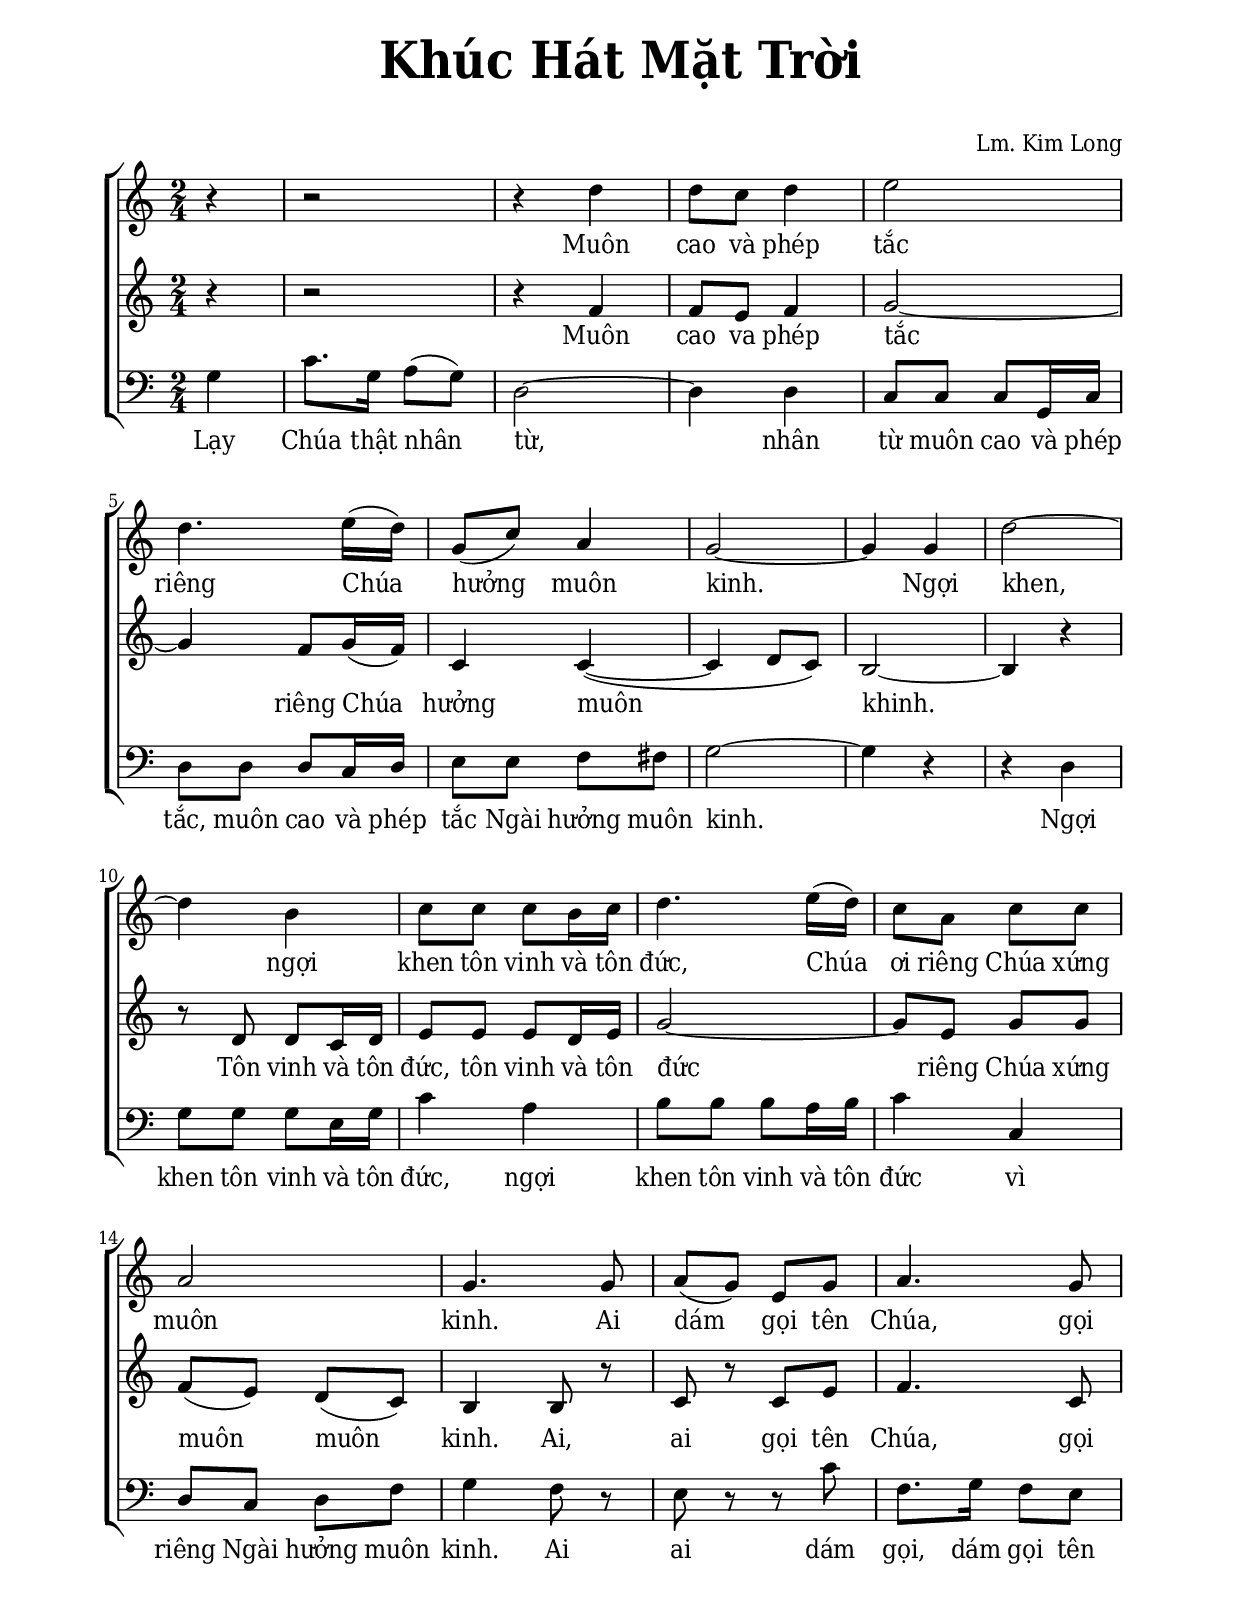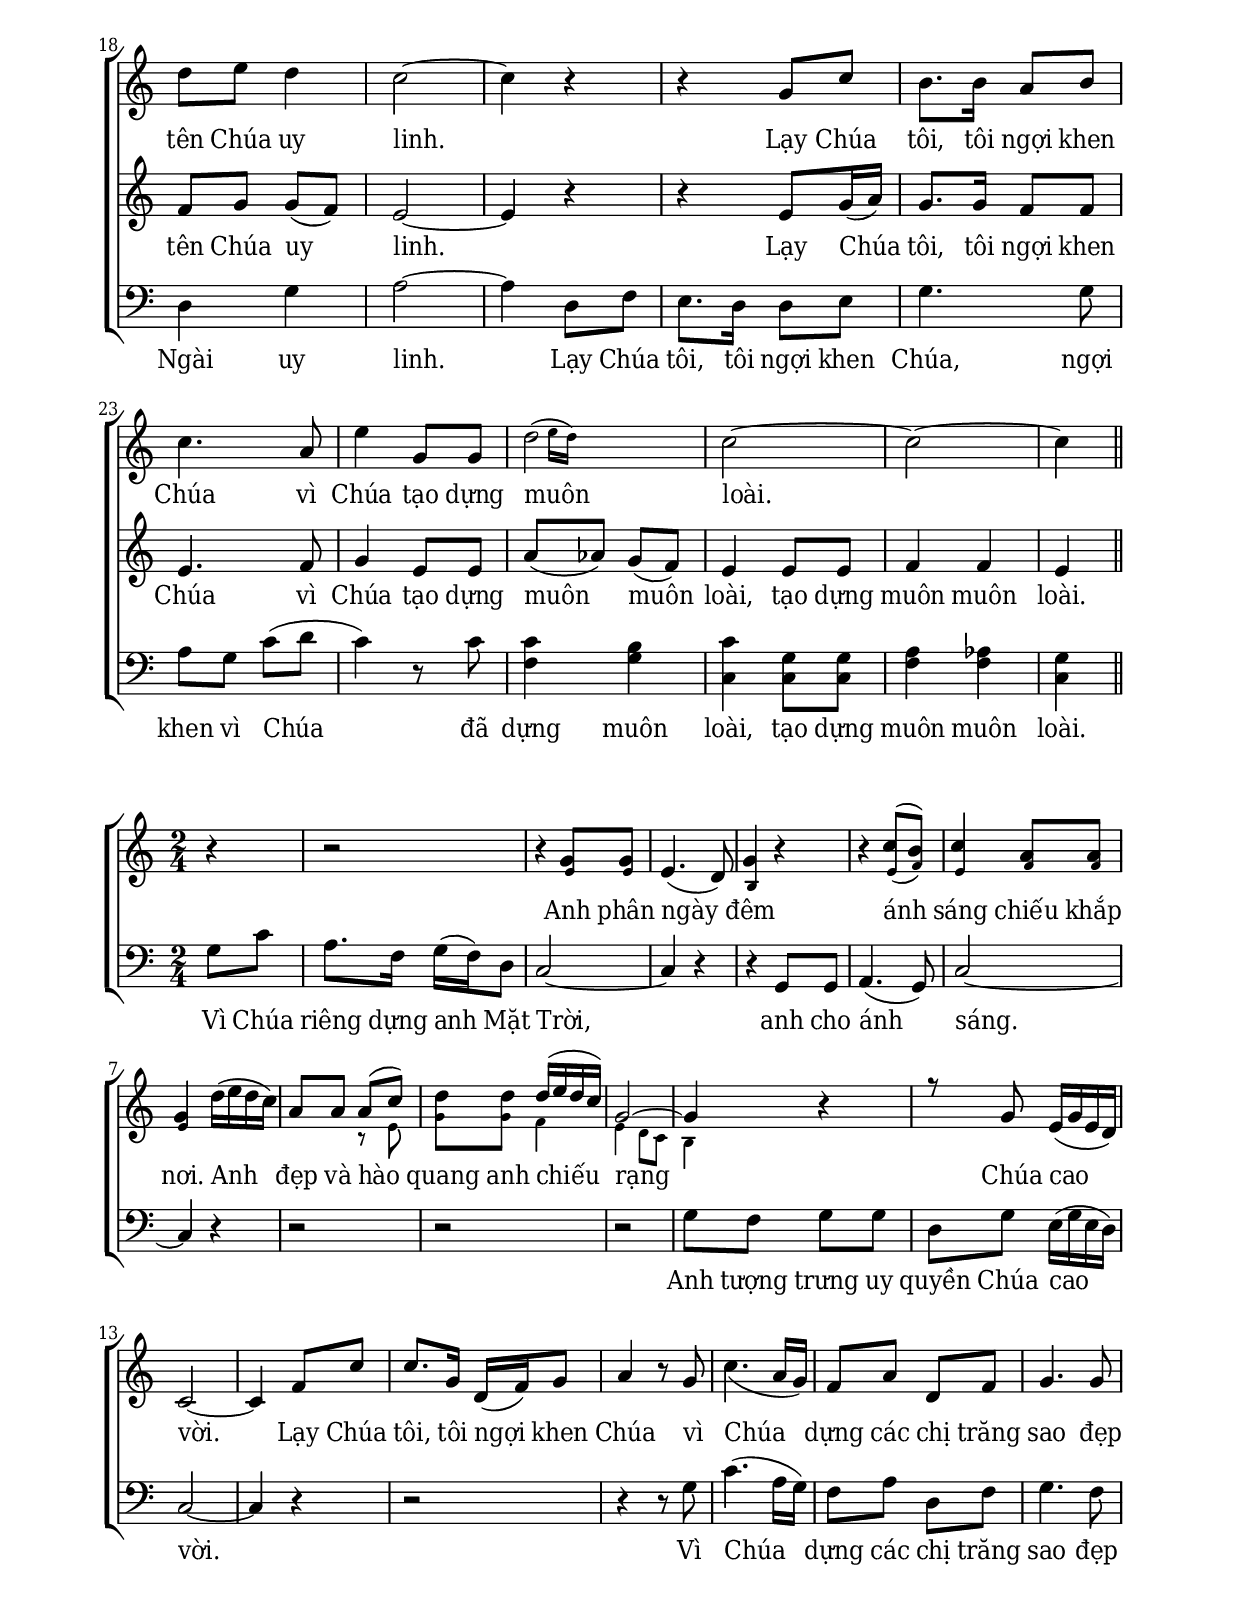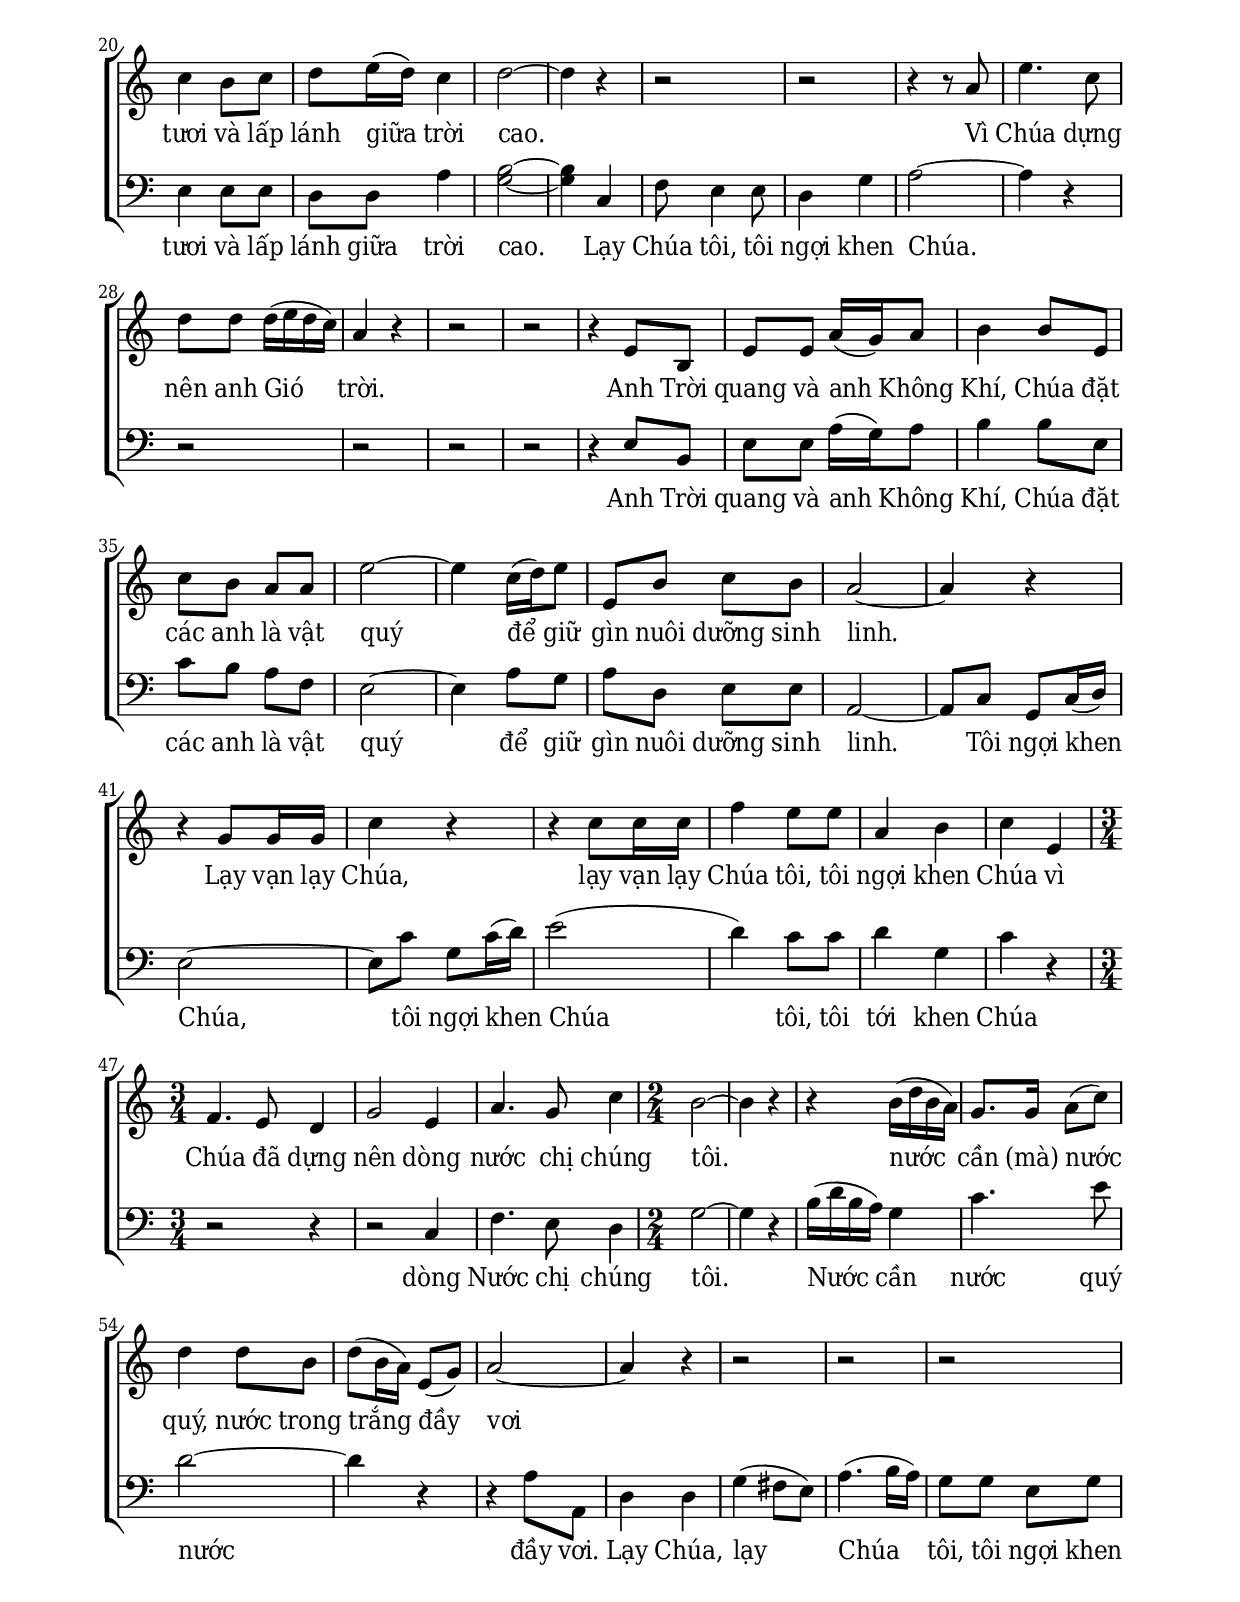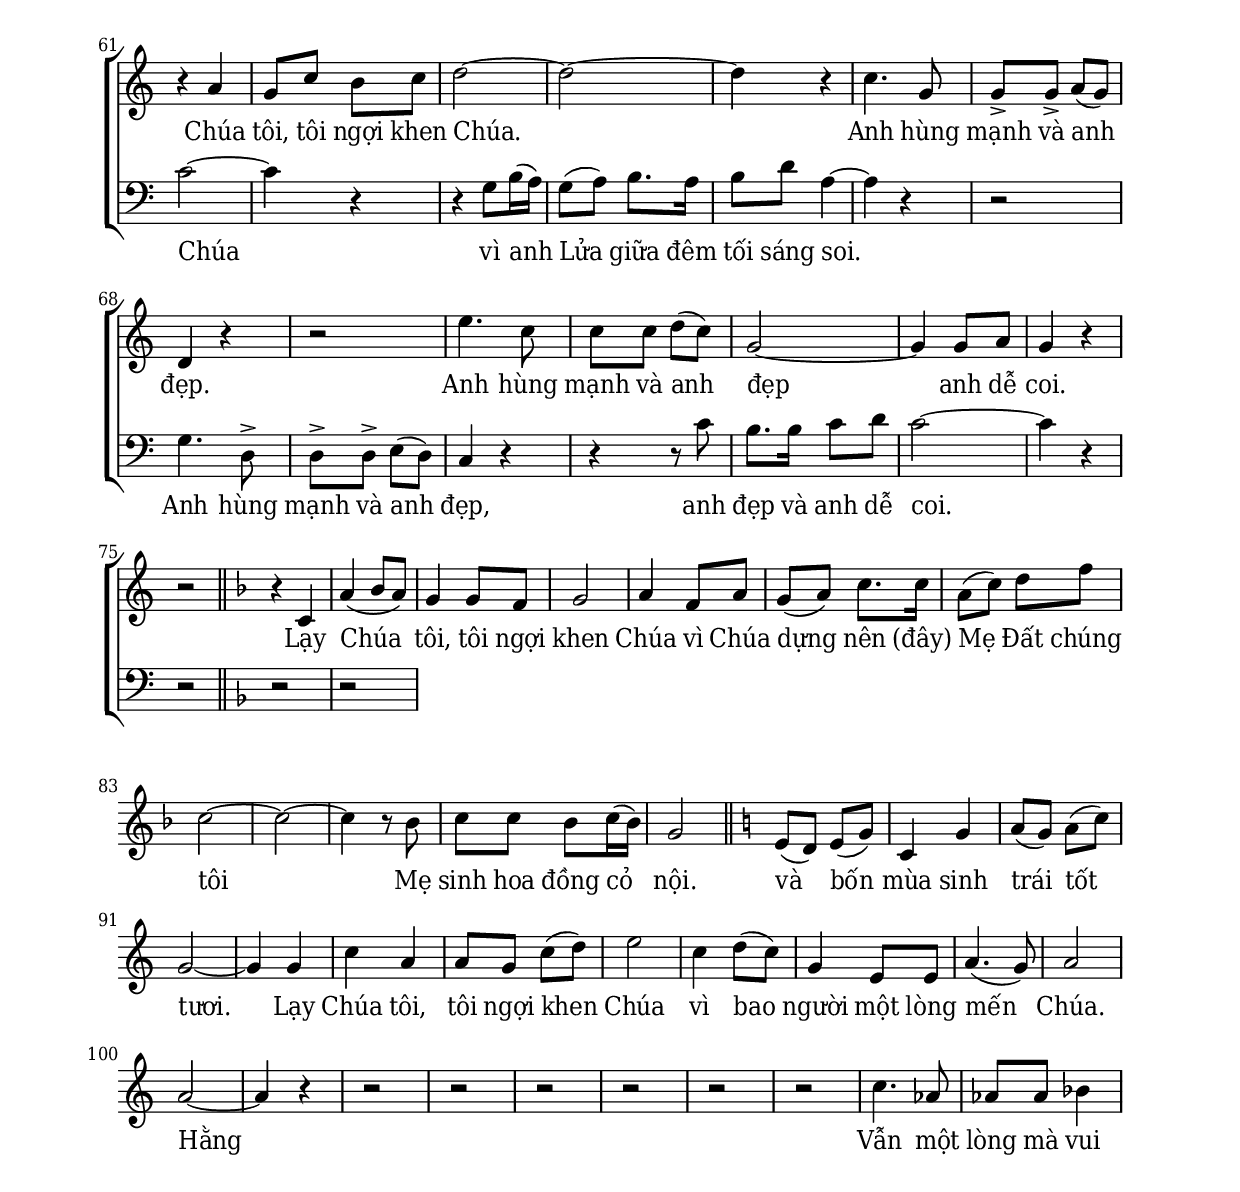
% Cài đặt chung\
\version "2.22.1"
\include "english.ly"

\header {
  title = \markup { \fontsize #3 "Khúc Hát Mặt Trời" }
  composer = " "
  arranger = "Lm. Kim Long"
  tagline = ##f
}

% Nhạc phiên khúc
nhacPhienKhucSopMot = \relative c'' {
  \partial 4 r4
  r2
  r4 d |
  d8 c d4 |
  e2 |
  d4. e16 (d) |
  g,8 (c) a4 |
  g2 ~ |
  g4 g |
  d'2 ~ |
  d4 b |
  c8 c c b16 c |
  d4. e16 (d) |
  c8 a c c |
  a2 |
  g4. g8 |
  a (g) e g |
  a4. g8 |
  d' e d4 |
  c2 ~ |
  c4 r |
  r g8 c |
  b8. b16 a8 b |
  c4. a8 |
  e'4 g,8 g |
  #(define afterGraceFraction (cons 1 5))
  \afterGrace d'2 ( { \stemDown e16 d ) } |
  c2 ~ |
  c ~ |
  c4 \bar "||"
}

nhacPhienKhucAltoMot = \relative c' {
  \partial 4 r4
  r2
  r4 f |
  f8 e f4 |
  g2 ~ |
  g4 f8 g16 (f) |
  c4 c ~( |
  c d8 c) |
  b2 ~ |
  b4 r |
  r8 d d c16 d |
  e8 e e d16 e |
  g2 ~ |
  g8 e g g |
  f (e) d (c) |
  b4 b8 r |
  c r c e |
  f4. c8 |
  f g g (f) |
  e2 ~ |
  e4 r |
  r e8 g16 (a) |
  g8. g16 f8 f |
  e4. f8 |
  g4 e8 e |
  a (af) g (f) |
  e4 e8 e |
  f4 f |
  e
}

nhacPhienKhucBasMot = \relative c' {
  \partial 4 g4 |
  c8. g16 a8 (g) |
  d2 ~ |
  d4 d |
  c8 c c g16 c |
  d8 d d c16 d |
  e8 e f fs |
  g2 ~ |
  g4 r |
  r d |
  g8 g g e16 g |
  c4 a |
  b8 b b a16 b |
  c4 c, |
  d8 c d f |
  g4 f8 r |
  e r r c' |
  f,8. g16 f8 e |
  d4 g |
  a2 ~ |
  a4 d,8 f |
  e8. d16 d8 e |
  g4. g8 |
  a g c (d |
  c4) r8 c |
  <c f,>4 <b g> |
  <c c,> <g c,>8 <g c,> |
  <a f>4 <af f> |
  <g c,>
}

nhacPhienKhucSopHai = \relative c'' {
  \partial 4 r4
  r2
  r4 g8 g |
  e4. _(d8) g4 r |
  r c8 ^(b) |
  c4 a8 a |
  g4 d'16 (e d c) |
  a8 a a (c) |
  d d d16 (e d c) |
  g2 ~ |
  g4 r |
  r8 g e16 (g e d) |
  c2 ~ |
  c4 f8 c' |
  c8. g16 d (f) g8 |
  a4 r8 g |
  c4. _(a16 g) |
  f8 a d, f |
  g4. g8 |
  c4 b8 c |
  d e16 (d) c4 |
  d2 ~ |
  d4 r |
  r2
  r
  r4 r8 a
  e'4. c8 d d d16 (e d c) |
  a4 r |
  r2
  r
  r4 e8 b |
  e e a16 (g) a8 |
  b4 b8 e, |
  c' b a a |
  e'2 ~ |
  e4 c16 (d) e8 |
  e, b' c b |
  a2 ~ |
  a4 r |
  r g8 g16 g |
  c4 r |
  r c8 c16 c |
  f4 e8 e |
  a,4 b |
  c e, | \break
  
  \time 3/4
  f4. e8 d4 |
  g2 e4 |
  a4. g8 c4 |
  
  \time 2/4
  b2 ~ |
  b4 r |
  r b16 (d b a) |
  g8. g16 a8 (c) |
  d4 d8 b |
  d (b16 a) e8 (g) |
  a2 ~ |
  a4 r |
  r2
  r
  r
  r4 a |
  g8 c b c |
  d2 ~ |
  d ~ |
  d4 r |
  c4. g8 |
  g _> g _> a (g) |
  d4 r |
  r2
  e'4. c8 c c d (c) |
  g2 ~ |
  g4 g8 a |
  g4 r |
  
  r2 \bar "||"
  
  \key f \major
  r4 c, |
  a' (bf8 a) |
  g4 g8 f |
  g2 |
  a4 f8 a |
  g (a) c8. c16 |
  a8 (c) d f |
  c2 ~ |
  c ~ |
  c4 r8 bf |
  c c bf c16 (bf) |
  g2 \bar "||"
  
  \key c \major
  e8 (d) e (g) |
  c,4 g' |
  a8 (g) a (c) |
  g2 ~ |
  g4 g |
  c a |
  a8 g c (d) |
  e2 |
  c4 d8 (c) |
  g4 e8 e |
  a4. (g8) |
  a2 |
  a ~ |
  a4 r |
  r2
  r
  r
  r
  r
  r
  c4. af8 |
  af af bf4 |
  
}

nhacPhienKhucAltoHai = \relative c' {
  \partial 4 r4
  r2
  r4 e8 e |
  \skip 2 |
  b4 r |
  r e8 _(f) |
  e4 f8 f |
  e4 d'16 (e d c) |
  r8 r r e, |
  g g f4 |
  e d8 c |
  b4 r |
  \skip 2
  \skip 2
  \skip 2
  
}

nhacPhienKhucBasHai = \relative c' {
  g8 c |
  a8. f16 g (f) d8 |
  c2 ~ |
  c4 r |
  r g8 g |
  a4. (g8) |
  c2 ~ |
  c4 r |
  r2
  r
  r
  g'8 f g g |
  d g e16 (g e d) |
  c2 ~ |
  c4 r |
  r2
  r4 r8 g' c4. (a16 g) |
  f8 a d, f |
  g4. f8 |
  e4 e8 e |
  d d a'4 |
  <b g>2 ~ |
  <b g>4 c, |
  f8 e4 e8 |
  d4 g |
  a2 ~ |
  a4 r |
  r2
  r
  r
  r
  r4 e8 b |
  e e a16 (g) a8 |
  b4 b8 e, |
  c' b a f |
  e2 ~ |
  e4 a8 g |
  a d, e e |
  a,2 ~ |
  a8 c g c16 (d) |
  e2 ~ |
  e8 c' g c16 (d) |
  e2 ( |
  d4) c8 c |
  d4 g, |
  c r |
  
  \time 3/4
  r2 r4 |
  r2 c,4 |
  f4. e8 d4 |
  
  \time 2/4
  g2 ~ |
  g4 r |
  b16 (d b a) g4 |
  c4. e8 |
  d2 ~ |
  d4 r |
  r a8 a, |
  d4 d |
  g (fs8 e) |
  a4. (b16 a) |
  g8 g e g |
  c2 ~ |
  c4 r |
  r g8 b16 (a) |
  g8 (a) b8. a16 |
  b8 d a4 ~ |
  a r |
  r2
  g4. d8 ^> |
  d ^> d ^> e (d) |
  c4 r |
  r r8 c' |
  b8. b16 c8 d |
  c2 ~ |
  c4 r |
  r2
  
  \key f \major
  r
  r
  
}

% Lời phiên khúc
loiPhienKhucSopMot = \lyrics {
  Muôn cao và phép tắc riêng Chúa hưởng muôn kinh.
  Ngợi khen, ngợi khen tôn vinh và tôn đức,
  Chúa ơi riêng Chúa xứng muôn kinh.
  Ai dám gọi tên Chúa, gọi tên Chúa uy linh.
  Lạy Chúa tôi, tôi ngợi khen Chúa vì Chúa tạo dựng muôn loài.
}

loiPhienKhucAltoMot = \lyrics {
  Muôn cao va phép tắc riêng Chúa hưởng muôn khinh.
  Tôn vinh và tôn đức,
  tôn vinh và tôn đức riêng Chúa xứng muôn muôn kinh.
  Ai, ai gọi tên Chúa,
  gọi tên Chúa uy linh.
  Lạy Chúa tôi, tôi ngợi khen Chúa vì Chúa tạo dựng muôn muôn loài,
  tạo dựng muôn muôn loài.
}

loiPhienKhucBasMot = \lyrics {
  Lạy Chúa thật nhân từ, nhân từ muôn cao và phép tắc,
  muôn cao và phép tắc Ngài hưởng muôn kinh.
  Ngợi khen tôn vinh và tôn đức,
  ngợi khen tôn vinh và tôn đức
  vì riêng Ngài hưởng muôn kinh.
  Ai ai dám gọi, dám gọi tên Ngài uy linh.
  Lạy Chúa tôi, tôi ngợi khen Chúa,
  ngợi khen vì Chúa đã dựng muôn loài,
  tạo dựng muôn muôn loài.
}

loiPhienKhucSopHai = \lyrics {
  Anh phân ngày đêm ánh sáng chiếu khắp nơi.
  Anh đẹp và hào quang anh chiếu rạng
  Chúa cao vời.
  Lạy Chúa tôi, tôi ngợi khen Chúa vì Chúa dựng các chị trăng sao
  đẹp tươi và lấp lánh giữa trời cao.
  Vì Chúa dựng nên anh Gió trời.
  Anh Trời quang và anh Không Khí,
  Chúa đặt các anh là vật quý để giữ gìn nuôi dưỡng sinh linh.
  Lạy vạn lạy Chúa,
  lạy vạn lạy Chúa tôi, tôi ngợi khen Chúa
  vì Chúa đã dựng nên dòng nước chị chúng tôi.
  nước cần (mà) nước quý,
  nước trong trắng đầy vơi
  Chúa tôi, tôi ngợi khen Chúa.
  Anh hùng mạnh và anh đẹp.
  Anh hùng mạnh và anh đẹp anh dễ coi.
  Lạy Chúa tôi, tôi ngợi khen Chúa
  vì Chúa dựng nên (đây) Mẹ Đất chúng tôi
  Mẹ sinh hoa đồng cỏ nội.
  và bốn mùa sinh trái tốt tươi.
  Lạy Chúa tôi, tôi ngợi khen Chúa
  vì bao người một lòng mến Chúa.
  Hằng
  Vẫn một lòng mà vui chịu,
  vẫn một lòng mà vui chịu, vui chịu trước sau.
  Phúc cho người bình an vững chí.
  Chúa ơi (Chúa ơi) Chúa sẽ thưởng triều thiên.
  Lạy Chúa tôi, tôi ngợi khen Chúa vì Chúa dựng chị chết
  chúng tôi ai mong thoát tay chị ở trên đời
  (vô phúc người chết còn vương tội lỗi).
  Hạnh phúc thay người khi hấp hối biết tuân phục thánh ý Chúa tôi
  vì người ấy không chết đời đời.
}

loiPhienKhucAltoHai = \lyrics {

}

loiPhienKhucBasHai = \lyrics {
  Vì Chúa riêng dựng anh Mặt Trời,
  anh cho ánh sáng.
  Anh tượng trưng uy quyền Chúa cao vời.
  Vì Chúa dựng các chị trăng sao đẹp tươi và lấp lánh giữa trời cao.
  Lạy Chúa tôi, tôi ngợi khen Chúa.
  Anh Trời quang và anh Không Khí,
  Chúa đặt các anh là vật quý để giữ gìn nuôi dưỡng sinh linh.
  Tôi ngợi khen Chúa,
  tôi ngợi khen Chúa tôi, tôi tới khen Chúa dòng Nước chị chúng tôi.
  Nước cần nước quý nước đầy vơi.
  Lạy Chúa, lạy Chúa tôi, tôi ngợi khen Chúa
  vì anh Lửa giữa đêm tối sáng soi.
  Anh hùng mạnh và anh đẹp, anh đẹp và anh dễ coi.
  Mẹ bồng bế, mẹ dưỡng nuôi.
  Và bốn mùa sinh trái tốt tươi.
  Ngợi khen Thiên Chúa vì bao người một lòng mến Chúa.
  Hằng tha thứ cho nhau và bao người nhận cực khổ đớn đau.
  Vẫn một lòng và vui chịu,
  vẫn một lòng vui trước sau.
  Lạy Chúa, lạy Chúa, Chúa sẽ thưởng triều thiên.
  Lạy Chúa tôi, tôi ngợi khen Chúa
  vì Chúa dựng chị chết chúng tôi ai mong thoát tay chị ở trên đời.
  Hạnh phúc thay người khi hấp hối biết tuân phục thánh ý Chúa tôi
  vì người ấy không chết đời đời.
  Lạy Chúa chúng tôi xin chúc
}

loiPhienKhucSopBa = \lyrics {
  Ca khen tạ hơn Chúa suốt đời (mà) khiêm hạ.
  Lạy Chúa tôi, tôi ngợi khen Chúa vì Chúa tạo dựng muôn loài.
}

loiPhienKhucAltoBa = \lyrics {
  Ca khen tạ ơn Chúa suốt đời (mà) khiêm hạ.
  Lạy Chúa tôi, tôi ngợi khen Ngài
  vì Chúa tạo dựng muôn muôn loài,
  tạo dựng muôn muôn loài,
  tạo dựng muôn muôn loài.
}

loiPhienKhucBasBa = \lyrics {
  tụng,
  chúc tụng ca khen tạ ơn Chúa,
  ca khen tạ ơn Chúa trọn đời khiêm hạ.
  Lạy Chúa tôi, tôi ngợi khen Chúa,
  ngợi khen vì Chúa đã dựng muôn loài
  tạo dựng muôn muôn loài,
  tạo dựng muôn muôn loài.
}

% Dàn trang
\paper {
  #(set-paper-size "a4")
  top-margin = 15\mm
  bottom-margin = 20\mm
  left-margin = 20\mm
  right-margin = 20\mm
  indent = #0
  #(define fonts
	 (make-pango-font-tree "Deja Vu Serif Condensed"
	 		       "Deja Vu Serif Condensed"
			       "Deja Vu Serif Condensed"
			       (/ 20 20)))
  print-page-number = ##f
}

TongNhip = {
  \key c \major \time 2/4
  \set Timing.beamExceptions = #'()
  \set Timing.baseMoment = #(ly:make-moment 1/4)
}

% Đổi kích thước nốt cho bè phụ
notBePhu =
#(define-music-function (font-size music) (number? ly:music?)
   (for-some-music
     (lambda (m)
       (if (music-is-of-type? m 'rhythmic-event)
           (begin
             (set! (ly:music-property m 'tweaks)
                   (cons `(font-size . ,font-size)
                         (ly:music-property m 'tweaks)))
             #t)
           #f))
     music)
   music)

\score {
  \new ChoirStaff <<
    \new Staff = diepKhuc \with {
        \consists "Merge_rests_engraver"
        printPartCombineTexts = ##f
      }
      <<
      \new Voice = "beSop" {
        \clef treble \TongNhip \nhacPhienKhucSopMot
      }
      \new Lyrics \lyricsto "beSop" \loiPhienKhucSopMot
      >>
    \new Staff <<
      \new Voice = "beAlto" {
        \clef treble \TongNhip \nhacPhienKhucAltoMot
      }
      \new Lyrics \lyricsto beAlto \loiPhienKhucAltoMot
    >>
    \new Staff <<
      \new Voice = "beBass" {
        \clef bass \TongNhip \nhacPhienKhucBasMot
      }
      \new Lyrics \lyricsto beBass \loiPhienKhucBasMot
    >>
  >>
  \layout {
    %\override Lyrics.LyricText.font-size = #+2
    \override Lyrics.LyricSpace.minimum-distance = #0.6
  } 
}

\score {
  \new ChoirStaff <<
    \new Staff = diepKhuc \with {
        \consists "Merge_rests_engraver"
        printPartCombineTexts = ##f
      }
      <<
     \new Voice \TongNhip \partCombine 
          \nhacPhienKhucSopHai
          \notBePhu -3 { \nhacPhienKhucAltoHai }
        \new NullVoice = nhacThamChieuPhienKhucSopHai \nhacPhienKhucSopHai
        \new Lyrics \lyricsto nhacThamChieuPhienKhucSopHai \loiPhienKhucSopHai
      >>
    \new Staff <<
      \new Voice = "beBass" {
        \clef bass \TongNhip \nhacPhienKhucBasHai
      }
      \new Lyrics \lyricsto beBass \loiPhienKhucBasHai
    >>
  >>
  \layout {
    %\override Lyrics.LyricText.font-size = #+2
    \override Lyrics.LyricSpace.minimum-distance = #0.6
  } 
}
